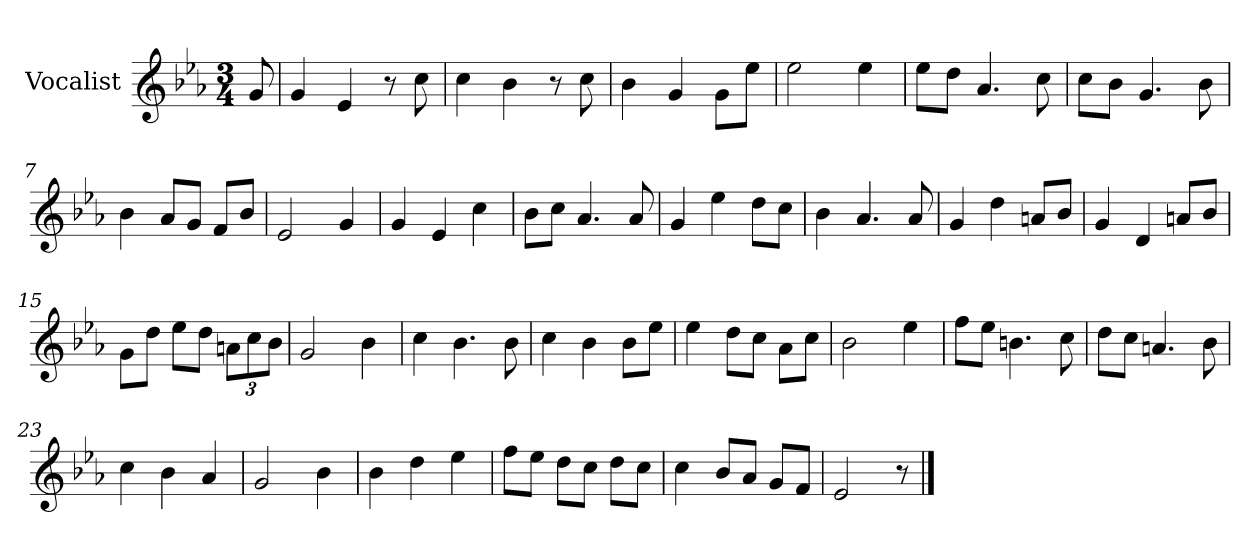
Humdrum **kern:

**kern
*part1
*staff1
*I"Vocalist
*k[b-e-a-]
*E-:
*M3/4
=
8g
=1
4g
4e-
8r
8cc
=2
4cc
4b-
8r
8cc
=3
4b-
4g
8gL
8ee-J
=4
2ee-
4ee-
=5
8ee-L
8ddJ
4.a-
8cc
=6
8ccL
8b-J
4.g
8b-
=7
4b-
8a-L
8gJ
8fL
8b-J
=8
2e-
4g
=9
4g
4e-
4cc
=10
8b-L
8ccJ
4.a-
8a-
=11
4g
4ee-
8ddL
8ccJ
=12
4b-
4.a-
8a-
=13
4g
4dd
8anL
8b-J
=14
4g
4d
8anL
8b-J
=15
8gL
8ddJ
8ee-L
8ddJ
12anL
12cc
12b-J
=16
2g
4b-
=17
4cc
4.b-
8b-
=18
4cc
4b-
8b-L
8ee-J
=19
4ee-
8ddL
8ccJ
8a-L
8ccJ
=20
2b-
4ee-
=21
8ffL
8ee-J
4.bn
8cc
=22
8ddL
8ccJ
4.an
8b-
=23
4cc
4b-
4a-
=24
2g
4b-
=25
4b-
4dd
4ee-
=26
8ffL
8ee-J
8ddL
8ccJ
8ddL
8ccJ
=27
4cc
8b-L
8a-J
8gL
8fJ
=28
2e-
8r
==
*-
